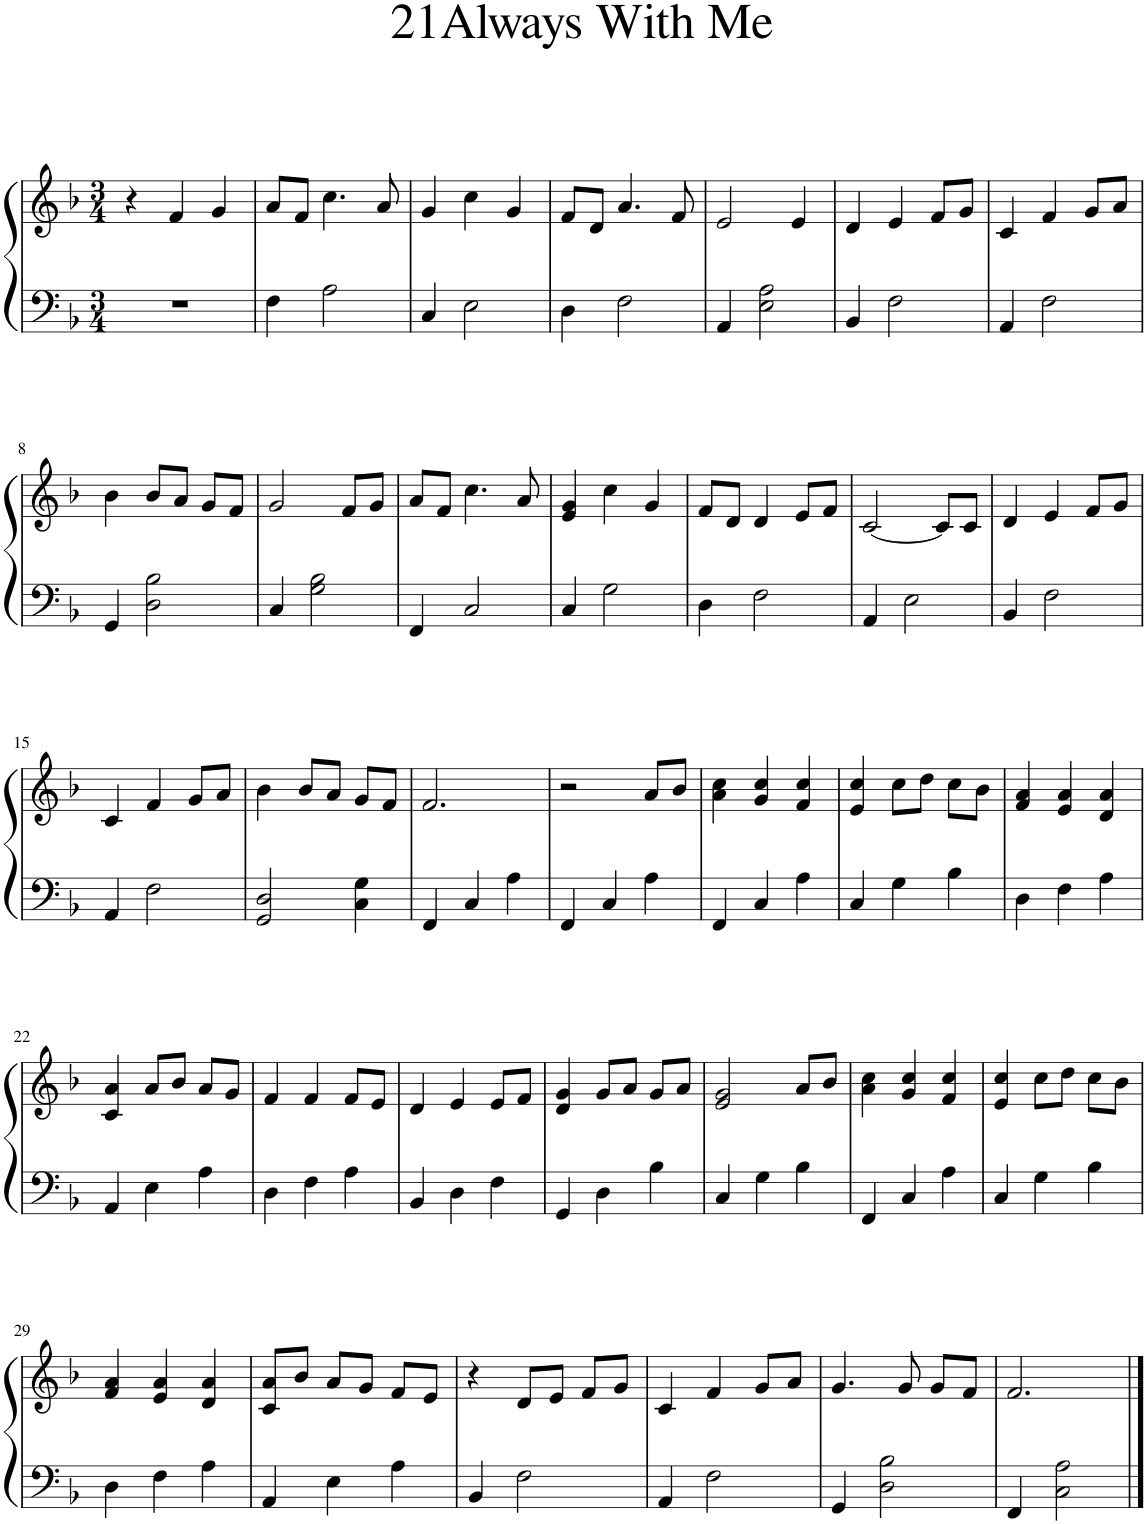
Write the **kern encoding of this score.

**kern	**kern
*part1	*part1
*staff2	*staff1
*I"钢琴	*
*clefF4	*clefG2
*k[b-]	*k[b-]
*M3/4	*M3/4
=1	=1
2.r	4r
.	4f/
.	4g/
=2	=2
4F\	8a/L
.	8f/J
2A\	4.cc\
.	8a/
=3	=3
4C/	4g/
2E\	4cc\
.	4g/
=4	=4
4D\	8f/L
.	8d/J
2F\	4.a/
.	8f/
=5	=5
4AA/	2e/
2E\ 2A\	.
.	4e/
=6	=6
4BB-/	4d/
2F\	4e/
.	8f/L
.	8g/J
=7	=7
4AA/	4c/
2F\	4f/
.	8g/L
.	8a/J
!!LO:LB:g=z
=8	=8
4GG/	4b-\
2D\ 2B-\	8b-/L
.	8a/J
.	8g/L
.	8f/J
=9	=9
4C/	2g/
2G\ 2B-\	.
.	8f/L
.	8g/J
=10	=10
4FF/	8a/L
.	8f/J
2C/	4.cc\
.	8a/
=11	=11
4C/	4e/ 4g/
2G\	4cc\
.	4g/
=12	=12
4D\	8f/L
.	8d/J
2F\	4d/
.	8e/L
.	8f/J
=13	=13
4AA/	[2c/
2E\	.
.	8c/L]
.	8c/J
=14	=14
4BB-/	4d/
2F\	4e/
.	8f/L
.	8g/J
!!LO:LB:g=z
=15	=15
4AA/	4c/
2F\	4f/
.	8g/L
.	8a/J
=16	=16
2GG/ 2D/	4b-\
.	8b-/L
.	8a/J
4C\ 4G\	8g/L
.	8f/J
=17	=17
4FF/	2.f/
4C/	.
4A\	.
=18	=18
4FF/	2r
4C/	.
4A\	8a/L
.	8b-/J
=19	=19
4FF/	4a\ 4cc\
4C/	4g/ 4cc/
4A\	4f/ 4cc/
=20	=20
4C/	4e/ 4cc/
4G\	8cc\L
.	8dd\J
4B-\	8cc\L
.	8b-\J
=21	=21
4D\	4f/ 4a/
4F\	4e/ 4a/
4A\	4d/ 4a/
!!LO:LB:g=z
=22	=22
4AA/	4c/ 4a/
4E\	8a/L
.	8b-/J
4A\	8a/L
.	8g/J
=23	=23
4D\	4f/
4F\	4f/
4A\	8f/L
.	8e/J
=24	=24
4BB-/	4d/
4D\	4e/
4F\	8e/L
.	8f/J
=25	=25
4GG/	4d/ 4g/
4D\	8g/L
.	8a/J
4B-\	8g/L
.	8a/J
=26	=26
4C/	2e/ 2g/
4G\	.
4B-\	8a/L
.	8b-/J
=27	=27
4FF/	4a\ 4cc\
4C/	4g/ 4cc/
4A\	4f/ 4cc/
=28	=28
4C/	4e/ 4cc/
4G\	8cc\L
.	8dd\J
4B-\	8cc\L
.	8b-\J
!!LO:LB:g=z
=29	=29
4D\	4f/ 4a/
4F\	4e/ 4a/
4A\	4d/ 4a/
=30	=30
4AA/	8c/ 8a/L
.	8b-/J
4E\	8a/L
.	8g/J
4A\	8f/L
.	8e/J
=31	=31
4BB-/	4r
2F\	8d/L
.	8e/J
.	8f/L
.	8g/J
=32	=32
4AA/	4c/
2F\	4f/
.	8g/L
.	8a/J
=33	=33
4GG/	4.g/
2D\ 2B-\	.
.	8g/
.	8g/L
.	8f/J
=34	=34
4FF/	2.f/
2C\ 2A\	.
==	==
*-	*-
